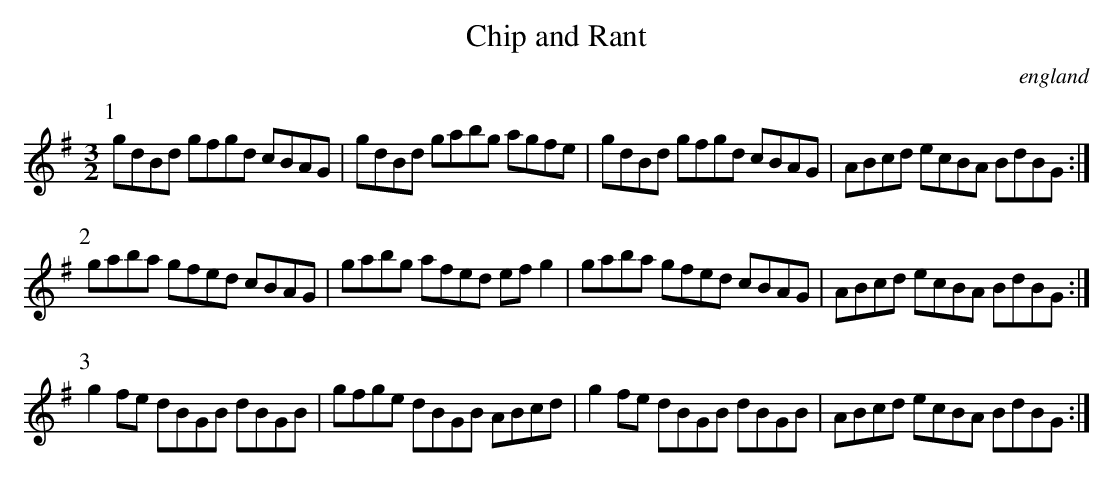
X:1
T:Chip and Rant
O:england
M:3/2
L:1/8
K:G
P:1
gdBd gfgd cBAG | gdBd gabg agfe | gdBd gfgd cBAG | ABcd ecBA BdBG :|
P:2
gaba gfed cBAG | gabg afed ef g2| gaba gfed cBAG | ABcd ecBA BdBG :|
P:3
g2 fe dBGB dBGB| gfge dBGB ABcd | g2 fe dBGB dBGB| ABcd ecBA BdBG :|
